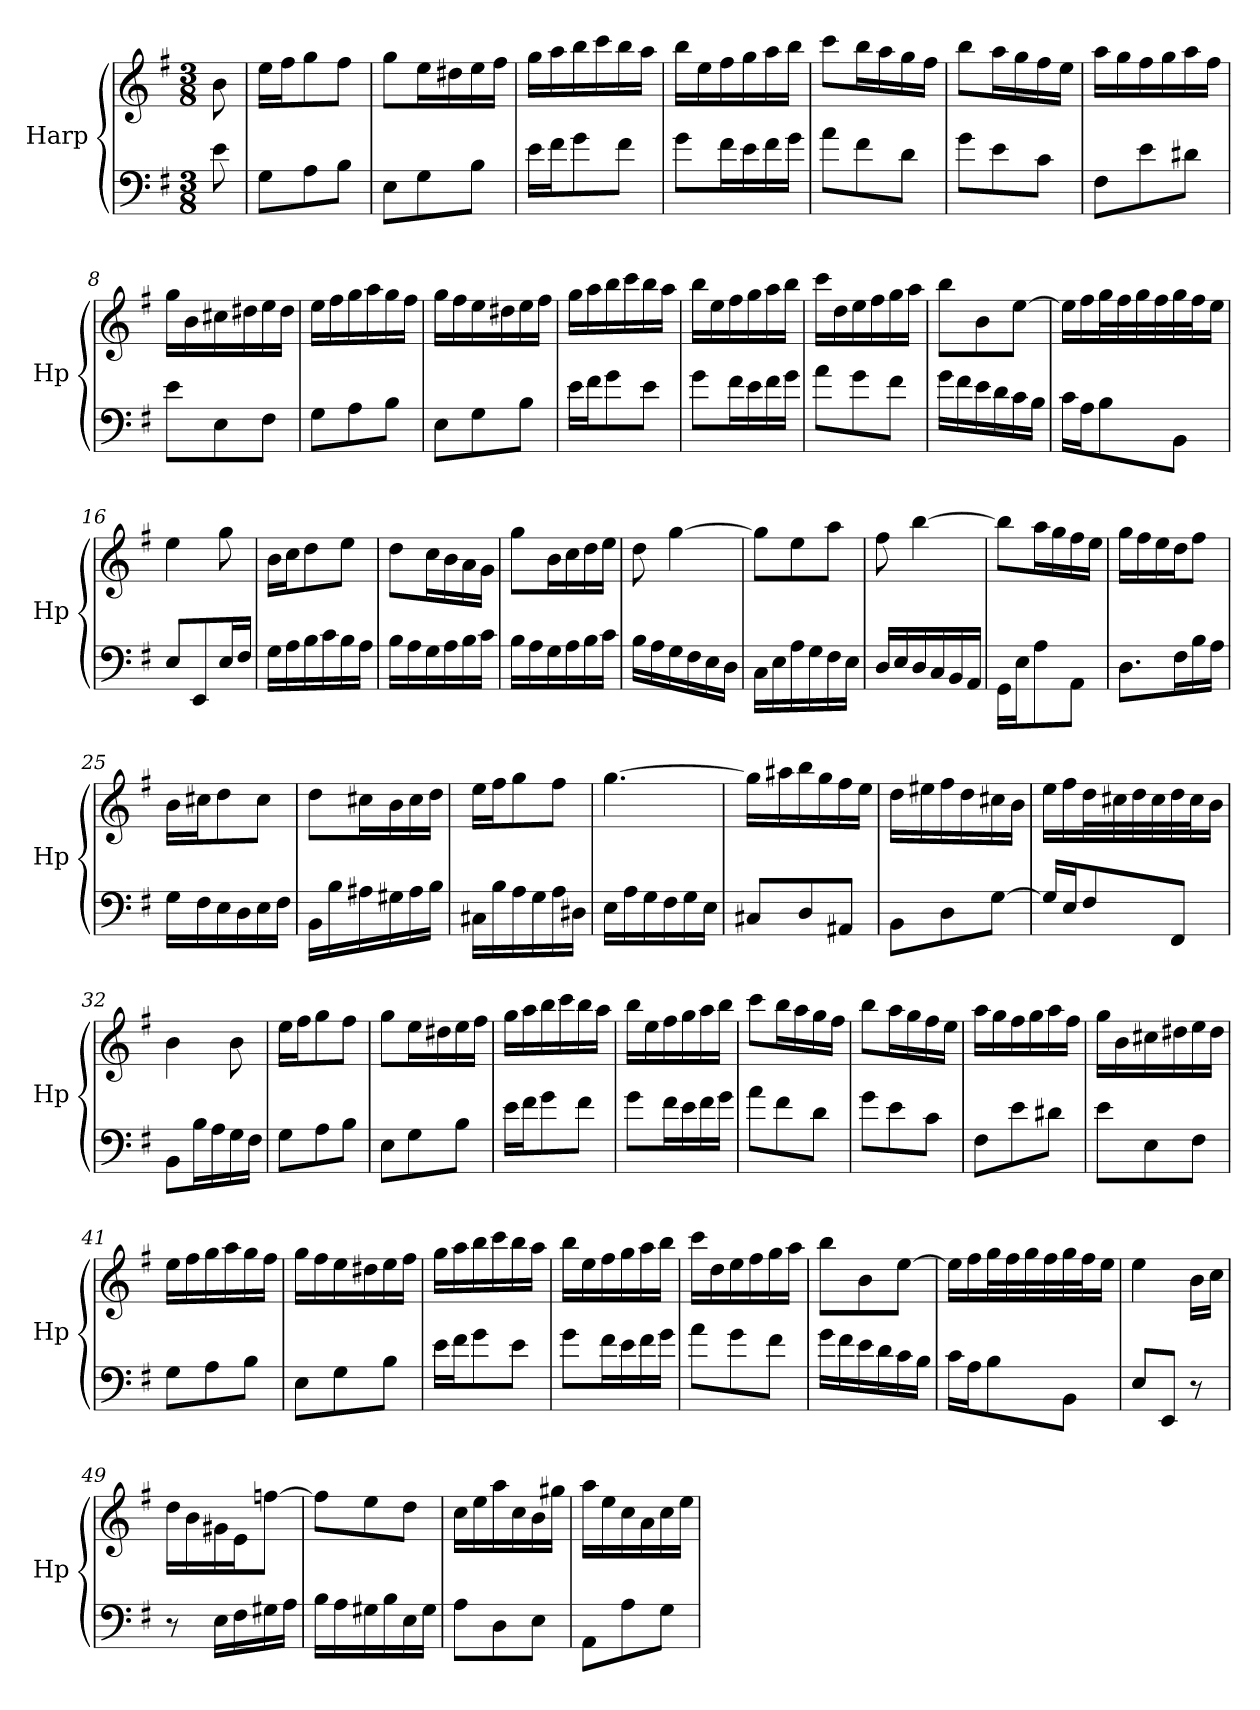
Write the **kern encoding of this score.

**kern	**kern
*part1	*part1
*staff2	*staff1
*I"Harp	*
*I'Hp	*
*clefF4	*clefG2
*k[f#]	*k[f#]
*M3/8	*M3/8
=	=
8e\	8b\
=1	=1
8G\L	16ee\LL
.	16ff#\J
8A\	8gg\
8B\J	8ff#\J
=2	=2
8E\L	8gg\L
8G\	16ee\L
.	16dd#X\
8B\J	16ee\
.	16ff#\JJ
=3	=3
16e\LL	16gg\LL
16f#\J	16aa\
8g\	16bb\
.	16ccc\
8f#\J	16bb\
.	16aa\JJ
=4	=4
8g\L	16bb\LL
.	16ee\
16f#\L	16ff#\
16e\	16gg\
16f#\	16aa\
16g\JJ	16bb\JJ
=5	=5
8a\L	8ccc\L
8f#\	16bb\L
.	16aa\
8d\J	16gg\
.	16ff#\JJ
=6	=6
8g\L	8bb\L
8e\	16aa\L
.	16gg\
8c\J	16ff#\
.	16ee\JJ
!!LO:LB:g=z
=7	=7
8F#\L	16aa\LL
.	16gg\
8e\	16ff#\
.	16gg\
8d#X\J	16aa\
.	16ff#\JJ
=8	=8
8e\L	16gg\LL
.	16b\
8E\	16cc#X\
.	16dd#X\
8F#\J	16ee\
.	16dd#\JJ
=9	=9
8G\L	16ee\LL
.	16ff#\
8A\	16gg\
.	16aa\
8B\J	16gg\
.	16ff#\JJ
=10	=10
8E\L	16gg\LL
.	16ff#\
8G\	16ee\
.	16dd#X\
8B\J	16ee\
.	16ff#\JJ
=11	=11
16e\LL	16gg\LL
16f#\J	16aa\
8g\	16bb\
.	16ccc\
8e\J	16bb\
.	16aa\JJ
=12	=12
8g\L	16bb\LL
.	16ee\
16f#\L	16ff#\
16e\	16gg\
16f#\	16aa\
16g\JJ	16bb\JJ
!!LO:LB:g=z
=13	=13
8a\L	16ccc\LL
.	16dd\
8g\	16ee\
.	16ff#\
8f#\J	16gg\
.	16aa\JJ
=14	=14
16g\LL	8bb\L
16f#\	.
16e\	8b\
16d\	.
16c\	[8ee\J
16B\JJ	.
=15	=15
16c\LL	16ee\LL]
16A\J	16ff#\
8B\	32gg\L
.	32ff#\
.	32gg\
.	32ff#\
8BB\J	32gg\
.	32ff#\J
.	16ee\JJ
=16	=16
8E/L	4ee\
8EE/	.
16E/L	8gg\
16F#/JJ	.
=17	=17
16G\LL	16b\LL
16A\	16cc\J
16B\	8dd\
16c\	.
16B\	8ee\J
16A\JJ	.
=18	=18
16B\LL	8dd\L
16A\	.
16G\	16cc\L
16A\	16b\
16B\	16a\
16c\JJ	16g\JJ
=19	=19
16B\LL	8gg\L
16A\	.
16G\	16b\L
16A\	16cc\
16B\	16dd\
16c\JJ	16ee\JJ
!!LO:LB:g=z
=20	=20
16B\LL	8dd\
16A\	.
16G\	[4gg\
16F#\	.
16E\	.
16D\JJ	.
=21	=21
16C\LL	8gg\L]
16E\	.
16A\	8ee\
16G\	.
16F#\	8aa\J
16E\JJ	.
=22	=22
16D/LL	8ff#\
16E/	.
16D/	[4bb\
16C/	.
16BB/	.
16AA/JJ	.
=23	=23
16GG\LL	8bb\L]
16E\J	.
8A\	16aa\L
.	16gg\
8AA\J	16ff#\
.	16ee\JJ
=24	=24
8.D\L	16gg\LL
.	16ff#\
.	16ee\
16F#\L	16dd\J
16B\	8ff#\J
16A\JJ	.
=25	=25
16G\LL	16b\LL
16F#\	16cc#X\J
16E\	8dd\
16D\	.
16E\	8cc#\J
16F#\JJ	.
=26	=26
16BB\LL	8dd\L
16B\	.
16A#X\	16cc#X\L
16G#X\	16b\
16A#\	16cc#\
16B\JJ	16dd\JJ
!!LO:LB:g=z
=27	=27
16C#X\LL	16ee\LL
16B\	16ff#\J
16A\	8gg\
16G\	.
16A\	8ff#\J
16D#X\JJ	.
=28	=28
16E\LL	[4.gg\
16A\	.
16G\	.
16F#\	.
16G\	.
16E\JJ	.
=29	=29
8C#X/L	16gg\LL]
.	16aa#X\
8D/	16bb\
.	16gg\
8AA#X/J	16ff#\
.	16ee\JJ
=30	=30
8BB\L	16dd\LL
.	16ee#X\
8D\	16ff#\
.	16dd\
[8G\J	16cc#X\
.	16b\JJ
=31	=31
16G/LL]	16ee\LL
16E/J	16ff#\
8F#/	32dd\L
.	32cc#X\
.	32dd\
.	32cc#\
8FF#/J	32dd\
.	32cc#\J
.	16b\JJ
=32	=32
8BB\L	4b\
16B\L	.
16A\	.
16G\	8b\
16F#\JJ	.
!!LO:PB:g=z
=33	=33
8G\L	16ee\LL
.	16ff#\J
8A\	8gg\
8B\J	8ff#\J
=34	=34
8E\L	8gg\L
8G\	16ee\L
.	16dd#X\
8B\J	16ee\
.	16ff#\JJ
=35	=35
16e\LL	16gg\LL
16f#\J	16aa\
8g\	16bb\
.	16ccc\
8f#\J	16bb\
.	16aa\JJ
=36	=36
8g\L	16bb\LL
.	16ee\
16f#\L	16ff#\
16e\	16gg\
16f#\	16aa\
16g\JJ	16bb\JJ
=37	=37
8a\L	8ccc\L
8f#\	16bb\L
.	16aa\
8d\J	16gg\
.	16ff#\JJ
=38	=38
8g\L	8bb\L
8e\	16aa\L
.	16gg\
8c\J	16ff#\
.	16ee\JJ
=39	=39
8F#\L	16aa\LL
.	16gg\
8e\	16ff#\
.	16gg\
8d#X\J	16aa\
.	16ff#\JJ
!!LO:LB:g=z
=40	=40
8e\L	16gg\LL
.	16b\
8E\	16cc#X\
.	16dd#X\
8F#\J	16ee\
.	16dd#\JJ
=41	=41
8G\L	16ee\LL
.	16ff#\
8A\	16gg\
.	16aa\
8B\J	16gg\
.	16ff#\JJ
=42	=42
8E\L	16gg\LL
.	16ff#\
8G\	16ee\
.	16dd#X\
8B\J	16ee\
.	16ff#\JJ
=43	=43
16e\LL	16gg\LL
16f#\J	16aa\
8g\	16bb\
.	16ccc\
8e\J	16bb\
.	16aa\JJ
=44	=44
8g\L	16bb\LL
.	16ee\
16f#\L	16ff#\
16e\	16gg\
16f#\	16aa\
16g\JJ	16bb\JJ
=45	=45
8a\L	16ccc\LL
.	16dd\
8g\	16ee\
.	16ff#\
8f#\J	16gg\
.	16aa\JJ
!!LO:LB:g=z
=46	=46
16g\LL	8bb\L
16f#\	.
16e\	8b\
16d\	.
16c\	[8ee\J
16B\JJ	.
=47	=47
16c\LL	16ee\LL]
16A\J	16ff#\
8B\	32gg\L
.	32ff#\
.	32gg\
.	32ff#\
8BB\J	32gg\
.	32ff#\J
.	16ee\JJ
=48	=48
8E/L	4ee\
8EE/J	.
8r	16b\LL
.	16cc\JJ
=49	=49
8r	16dd\LL
.	16b\
16E\LL	16g#X\
16F#\	16e\J
16G#X\	[8ffn\J
16A\JJ	.
=50	=50
16B\LL	8ff\L]
16A\	.
16G#X\	8ee\
16B\	.
16E\	8dd\J
16G#\JJ	.
=51	=51
8A\L	16cc\LL
.	16ee\
8D\	16aa\
.	16cc\
8E\J	16b\
.	16gg#X\JJ
!!LO:LB:g=z
=52	=52
8AA\L	16aa\LL
.	16ee\
8A\	16cc\
.	16a\
8G\J	16cc\
.	16ee\JJ
=	=
*-	*-
